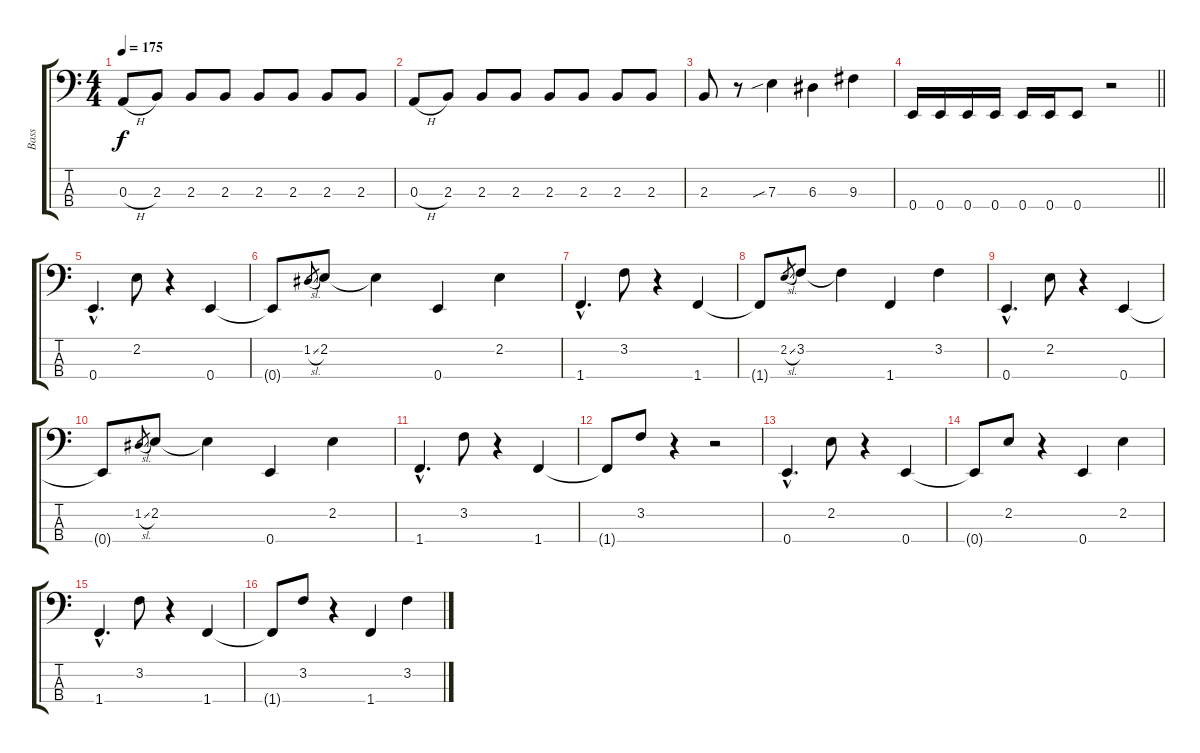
\track ("Bass" "Bass") {instrument electricbasspick}
\staff {score tabs}
\tuning (G2 D2 A1 E1) {hide}
\ts (4 4)
\tempo 175
\clef f4
\ks c
0.3{h}.8{dy f} 2.3.8 2.3.8 2.3.8 2.3.8 2.3.8 2.3.8 2.3.8 |
0.3{h}.8 2.3.8 2.3.8 2.3.8 2.3.8 2.3.8 2.3.8 2.3.8 |
2.3.8 r.8 7.3{sib}.4 6.3.4 9.3.4 |
\barLineRight lightlight
0.4.16 0.4.16 0.4.16 0.4.16 0.4.16 0.4.16 0.4.8 r.2 |
0.4{hac}.4{d} 2.2.8 r.4 0.4.4 |
0.4{t}.8 1.2{sl}.8{gr} 2.2.8 2.2{t}.4 0.4.4 2.2.4 |
1.4{hac}.4{d} 3.2.8 r.4 1.4.4 |
1.4{t}.8 2.2{sl}.8{gr} 3.2.8 3.2{t}.4 1.4.4 3.2.4 |
0.4{hac}.4{d} 2.2.8 r.4 0.4.4 |
0.4{t}.8 1.2{sl}.8{gr} 2.2.8 2.2{t}.4 0.4.4 2.2.4 |
1.4{hac}.4{d} 3.2.8 r.4 1.4.4 |
1.4{t}.8 3.2.8 r.4 r.2 |
0.4{hac}.4{d} 2.2.8 r.4 0.4.4 |
0.4{t}.8 2.2.8 r.4 0.4.4 2.2.4 |
1.4{hac}.4{d} 3.2.8 r.4 1.4.4 |
1.4{t}.8 3.2.8 r.4 1.4.4 3.2.4
